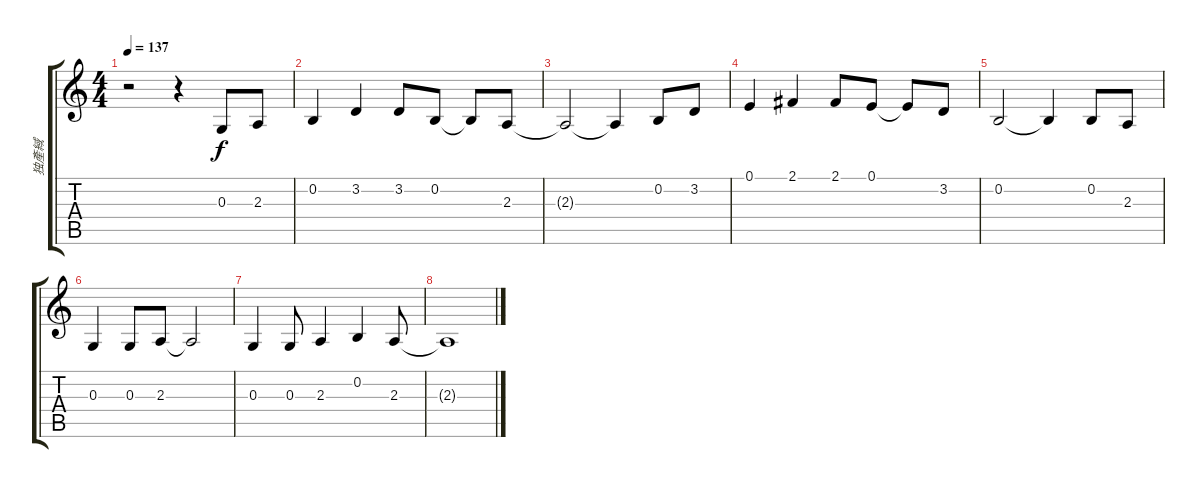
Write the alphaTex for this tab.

\track ("独產緎" "独產緎") {instrument tenorsax}
\staff {score tabs}
\tuning (E4 B3 G3 D3 A2 E2) {hide}
\ts (4 4)
\tempo 137
\clef g2
\ks c
r.2{dy f} r.4 0.3.8 2.3.8 |
0.2.4 3.2.4 3.2.8 0.2.8 0.2{t}.8 2.3.8 |
2.3{t}.2 2.3{t}.4 0.2.8 3.2.8 |
0.1.4 2.1.4 2.1.8 0.1.8 0.1{t}.8 3.2.8 |
0.2.2 0.2{t}.4 0.2.8 2.3.8 |
0.3.4 0.3.8 2.3.8 2.3{t}.2 |
0.3.4 0.3.8 2.3.4 0.2.4 2.3.8 |
2.3{t}.1
